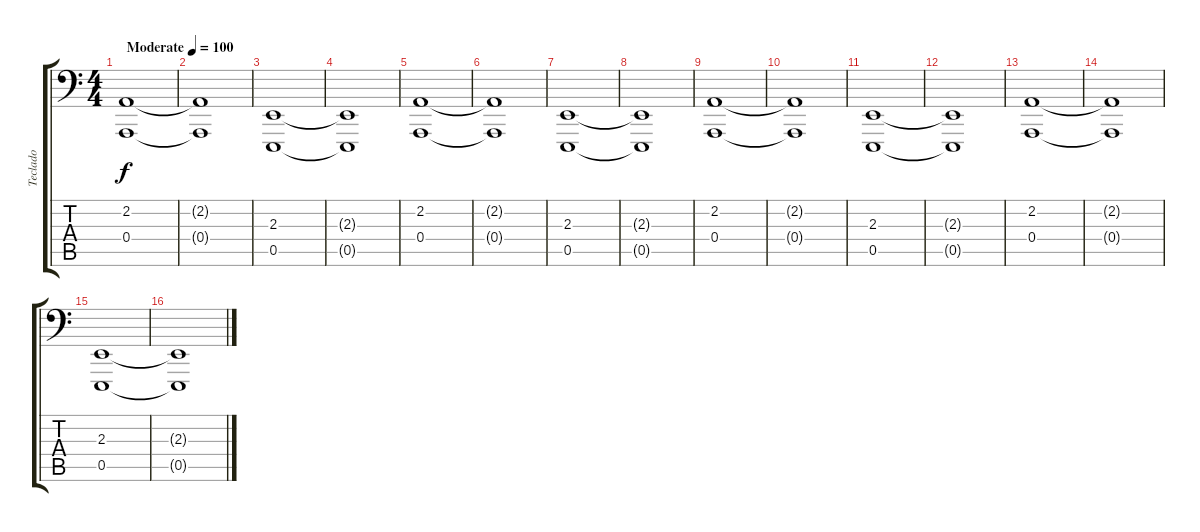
\track ("Teclado" "Teclado") {instrument acousticgrandpiano}
\staff {score tabs}
\tuning (C3 G2 D2 A1 E1 B0) {hide}
\ts (4 4)
\tempo (100 "Moderate")
\clef f4
\ks c
(2.2 0.4).1{dy f instrument acousticgrandpiano} |
(2.2{t} 0.4{t}).1 |
(2.3 0.5).1 |
(2.3{t} 0.5{t}).1 |
(2.2 0.4).1 |
(2.2{t} 0.4{t}).1 |
(2.3 0.5).1 |
(2.3{t} 0.5{t}).1 |
(2.2 0.4).1 |
(2.2{t} 0.4{t}).1 |
(2.3 0.5).1 |
(2.3{t} 0.5{t}).1 |
(2.2 0.4).1 |
(2.2{t} 0.4{t}).1 |
(2.3 0.5).1 |
(2.3{t} 0.5{t}).1
